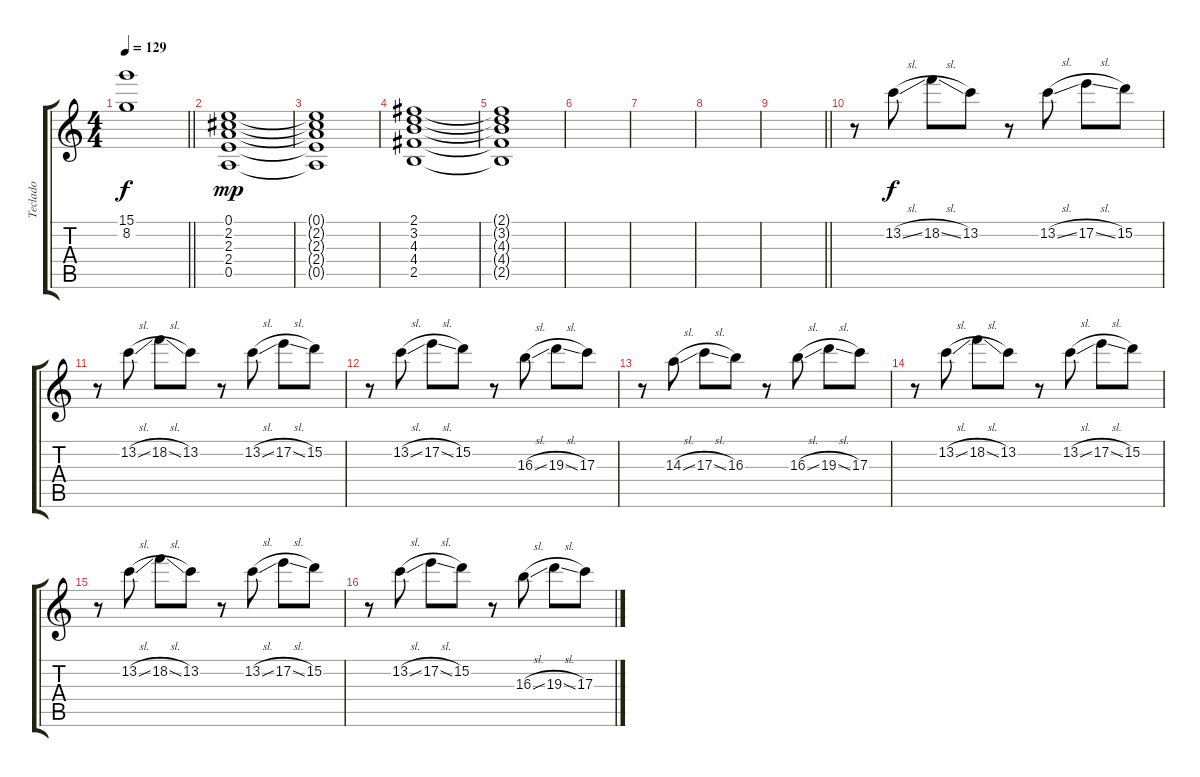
\track ("Teclado" "Teclado") {instrument lead1square}
\staff {score tabs}
\tuning (E5 B4 G4 D4 A3 E3) {hide}
\ts (4 4)
\tempo 129
\clef g2
\barLineRight lightlight
\ks c
(15.1{t} 8.2{t}).1{dy f} |
(0.1 2.2 2.3 2.4 0.5).1{dy mp} |
(0.1{t} 2.2{t} 2.3{t} 2.4{t} 0.5{t}).1 |
(2.1 3.2 4.3 4.4 2.5).1 |
(2.1{t} 3.2{t} 4.3{t} 4.4{t} 2.5{t}).1 |
|
|
|
\barLineRight lightlight
|
r.8{volume 10 instrument lead1square} 13.2{sl}.8{dy f} 18.2{sl}.8 13.2.8 r.8 13.2{sl}.8 17.2{sl}.8 15.2.8 |
r.8 13.2{sl}.8 18.2{sl}.8 13.2.8 r.8 13.2{sl}.8 17.2{sl}.8 15.2.8 |
r.8 13.2{sl}.8 17.2{sl}.8 15.2.8 r.8 16.3{sl}.8 19.3{sl}.8 17.3.8 |
r.8 14.3{sl}.8 17.3{sl}.8 16.3.8 r.8 16.3{sl}.8 19.3{sl}.8 17.3.8 |
r.8 13.2{sl}.8 18.2{sl}.8 13.2.8 r.8 13.2{sl}.8 17.2{sl}.8 15.2.8 |
r.8 13.2{sl}.8 18.2{sl}.8 13.2.8 r.8 13.2{sl}.8 17.2{sl}.8 15.2.8 |
r.8 13.2{sl}.8 17.2{sl}.8 15.2.8 r.8 16.3{sl}.8 19.3{sl}.8 17.3.8
